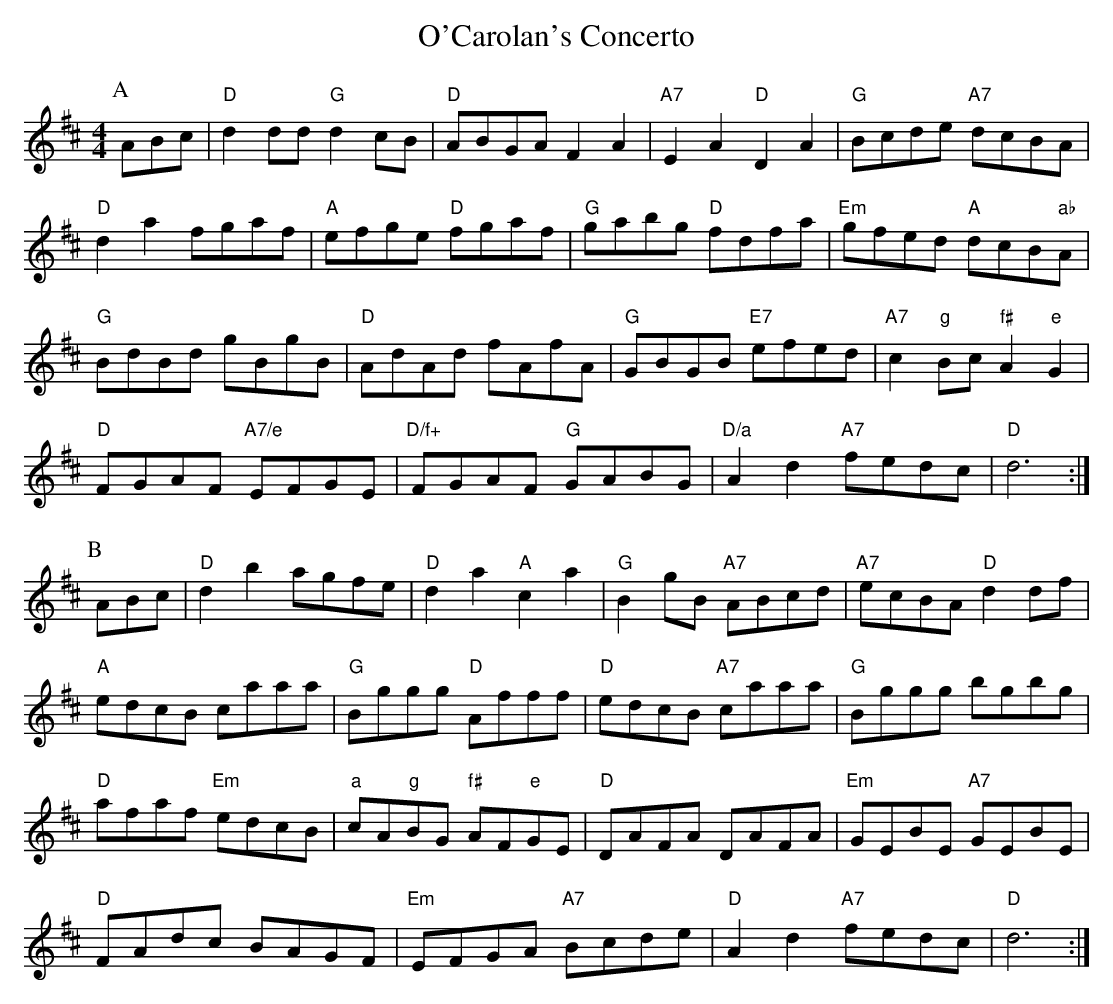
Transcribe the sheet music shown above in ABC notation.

X:1
T:O'Carolan's Concerto
M:4/4
L:1/4
K:D
P:A
A/2B/2c/2|"D"dd/2d/2 "G"dc/2B/2|"D"A/2B/2G/2A/2 FA|"A7"EA "D"DA|\
"G"B/2c/2d/2e/2 "A7"d/2c/2B/2A/2|
"D"da f/2g/2a/2f/2|"A"e/2f/2g/2e/2 "D"f/2g/2a/2f/2|\
"G"g/2a/2b/2g/2 "D"f/2d/2f/2a/2|"Em"g/2f/2e/2d/2 "A"d/2c/2B/2"ab"A/2|
"G"B/2d/2B/2d/2 g/2B/2g/2B/2|"D"A/2d/2A/2d/2 f/2A/2f/2A/2|\
"G"G/2B/2G/2B/2 "E7"e/2f/2e/2d/2|"A7"c"g"B/2c/2 "f#"A"e"G|
"D"F/2G/2A/2F/2 "A7/e"E/2F/2G/2E/2|"D/f+"F/2G/2A/2F/2 "G"G/2A/2B/2G/2|\
"D/a"Ad "A7"f/2e/2d/2c/2|"D"d3:|
P:B
A/2B/2c/2|"D"db a/2g/2f/2e/2|"D"da "A"ca|"G"Bg/2B/2 "A7"A/2B/2c/2d/2|\
"A7"e/2c/2B/2A/2 "D"dd/2f/2|
"A"e/2d/2c/2B/2 c/2a/2a/2a/2|"G"B/2g/2g/2g/2 "D"A/2f/2f/2f/2|\
"D"e/2d/2c/2B/2 "A7"c/2a/2a/2a/2|"G"B/2g/2g/2g/2 b/2g/2b/2g/2|
"D"a/2f/2a/2f/2 "Em"e/2d/2c/2B/2|"a"c/2A/2"g"B/2G/2 "f#"A/2F/2"e"G/2E/2|\
"D"D/2A/2F/2A/2 D/2A/2F/2A/2|"Em"G/2E/2B/2E/2 "A7"G/2E/2B/2E/2|
"D"F/2A/2d/2c/2 B/2A/2G/2F/2|"Em"E/2F/2G/2A/2 "A7"B/2c/2d/2e/2|\
"D"Ad "A7"f/2e/2d/2c/2|"D"d3:|
